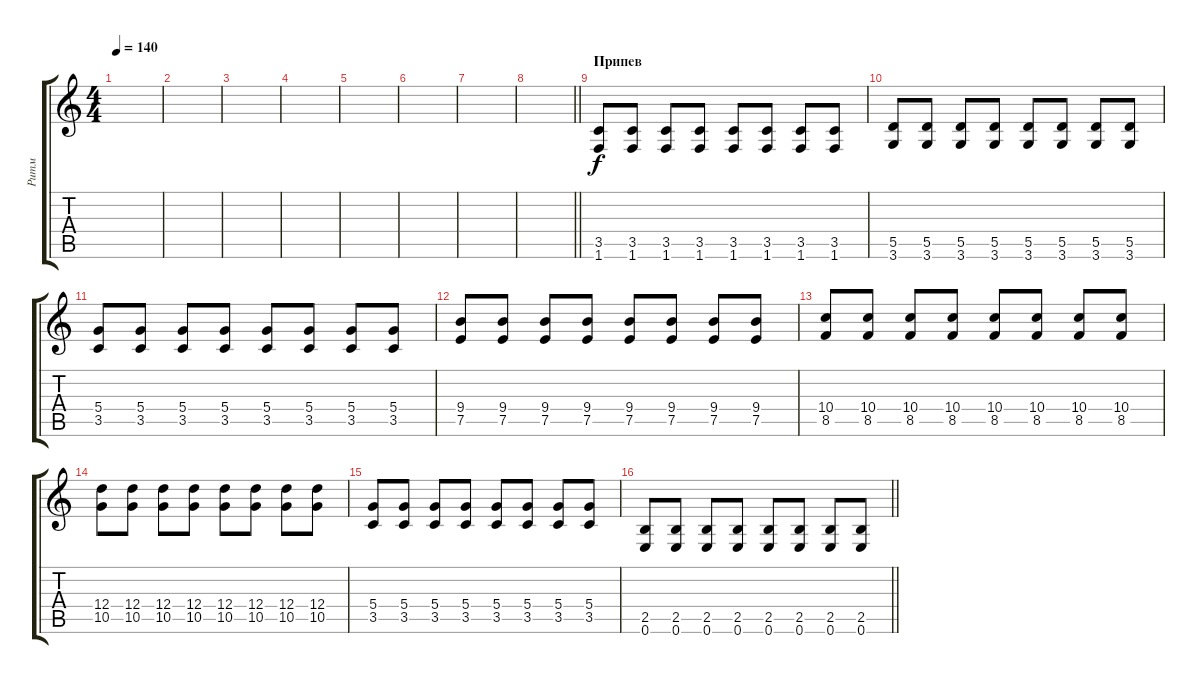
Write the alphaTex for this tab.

\track ("Ритм" "Ритм") {instrument distortionguitar}
\staff {score tabs}
\tuning (E4 B3 G3 D3 A2 E2) {hide}
\ts (4 4)
\tempo 140
\clef g2
\ks c
|
|
|
|
|
|
|
\barLineRight lightlight
|
\section ("" "Припев")
(3.5 1.6).8 (3.5 1.6).8 (3.5 1.6).8 (3.5 1.6).8 (3.5 1.6).8 (3.5 1.6).8 (3.5 1.6).8 (3.5 1.6).8 |
(5.5 3.6).8 (5.5 3.6).8 (5.5 3.6).8 (5.5 3.6).8 (5.5 3.6).8 (5.5 3.6).8 (5.5 3.6).8 (5.5 3.6).8 |
(5.4 3.5).8 (5.4 3.5).8 (5.4 3.5).8 (5.4 3.5).8 (5.4 3.5).8 (5.4 3.5).8 (5.4 3.5).8 (5.4 3.5).8 |
(9.4 7.5).8 (9.4 7.5).8 (9.4 7.5).8 (9.4 7.5).8 (9.4 7.5).8 (9.4 7.5).8 (9.4 7.5).8 (9.4 7.5).8 |
(10.4 8.5).8 (10.4 8.5).8 (10.4 8.5).8 (10.4 8.5).8 (10.4 8.5).8 (10.4 8.5).8 (10.4 8.5).8 (10.4 8.5).8 |
(12.4 10.5).8 (12.4 10.5).8 (12.4 10.5).8 (12.4 10.5).8 (12.4 10.5).8 (12.4 10.5).8 (12.4 10.5).8 (12.4 10.5).8 |
(5.4 3.5).8 (5.4 3.5).8 (5.4 3.5).8 (5.4 3.5).8 (5.4 3.5).8 (5.4 3.5).8 (5.4 3.5).8 (5.4 3.5).8 |
\barLineRight lightlight
(2.5 0.6).8 (2.5 0.6).8 (2.5 0.6).8 (2.5 0.6).8 (2.5 0.6).8 (2.5 0.6).8 (2.5 0.6).8 (2.5 0.6).8
